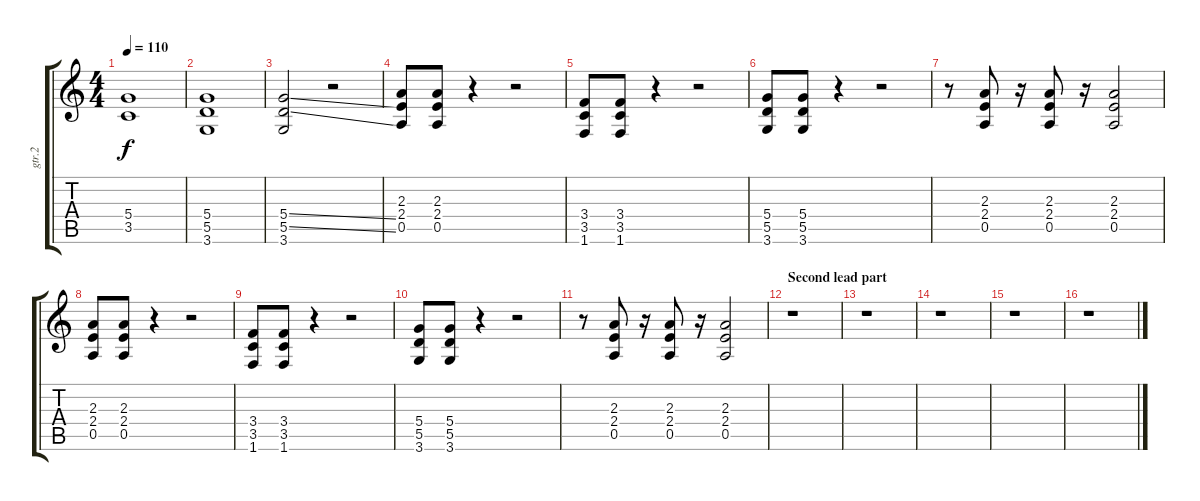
\track ("gtr.2" "gtr.2") {instrument distortionguitar}
\staff {score tabs}
\tuning (E4 B3 G3 D3 A2 E2) {hide}
\ts (4 4)
\tempo 110
\clef g2
\ks c
(5.4 3.5).1{dy f} |
(5.4 5.5 3.6).1 |
(5.4{ss} 5.5{ss} 3.6).2 r.2 |
(2.3 2.4 0.5).8 (2.3 2.4 0.5).8 r.4 r.2 |
(3.4 3.5 1.6).8 (3.4 3.5 1.6).8 r.4 r.2 |
(5.4 5.5 3.6).8 (5.4 5.5 3.6).8 r.4 r.2 |
r.8 (2.3 2.4 0.5).8 r.16 (2.3 2.4 0.5).8 r.16 (2.3 2.4 0.5).2 |
(2.3 2.4 0.5).8 (2.3 2.4 0.5).8 r.4 r.2 |
(3.4 3.5 1.6).8 (3.4 3.5 1.6).8 r.4 r.2 |
(5.4 5.5 3.6).8 (5.4 5.5 3.6).8 r.4 r.2 |
r.8 (2.3 2.4 0.5).8 r.16 (2.3 2.4 0.5).8 r.16 (2.3 2.4 0.5).2 |
\section ("" "Second lead part")
r.1 |
r.1 |
r.1 |
r.1 |
r.1
